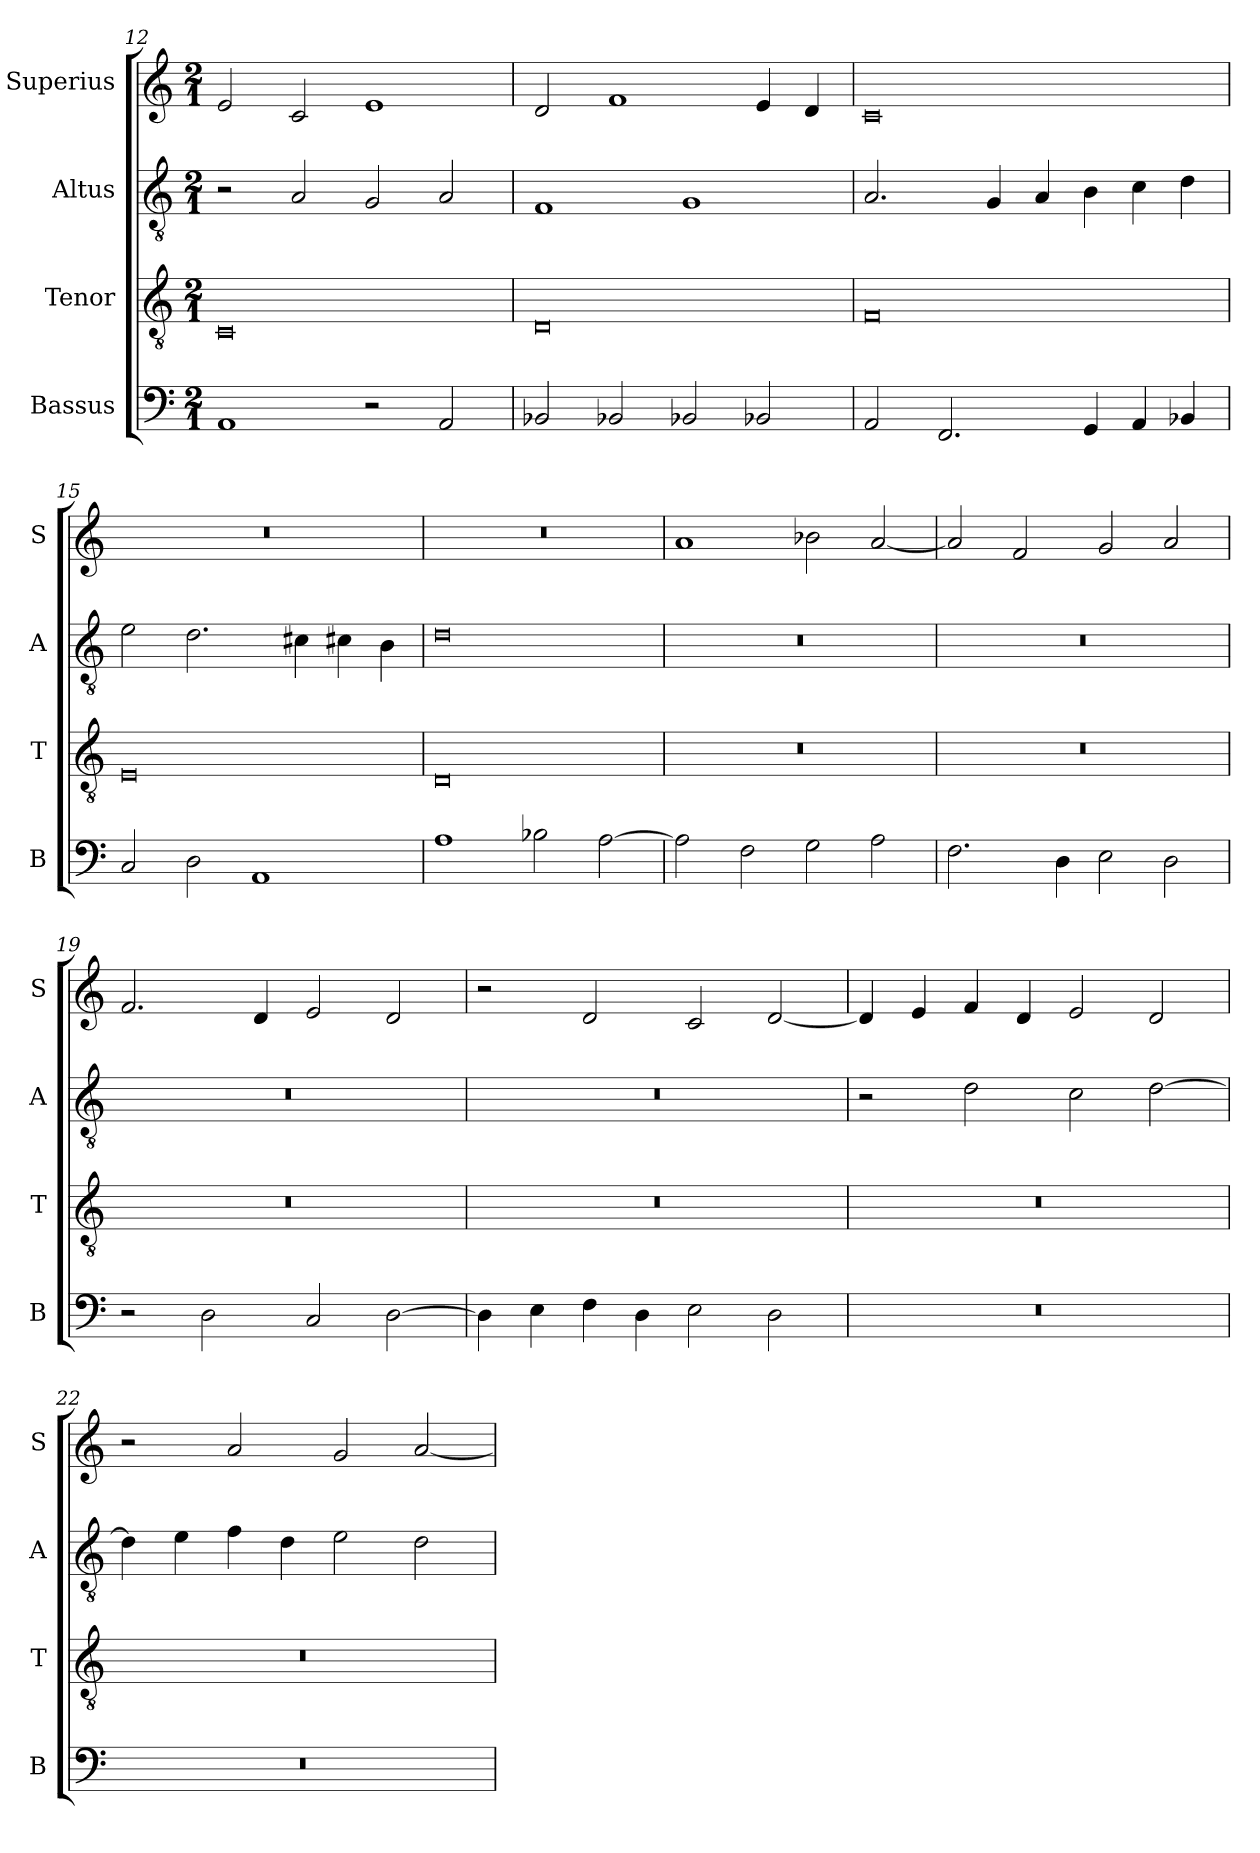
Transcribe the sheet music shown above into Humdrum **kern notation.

**kern	**kern	**kern	**kern
*part4	*part3	*part2	*part1
*staff4	*staff3	*staff2	*staff1
*I"Bassus	*I"Tenor	*I"Altus	*I"Superius
*I'B	*I'T	*I'A	*I'S
*clefF4	*clefGv2	*clefGv2	*clefG2
*k[]	*k[]	*k[]	*k[]
*M2/1	*M2/1	*M2/1	*M2/1
=12	=12	=12	=12
1AA	0C	2r	2e/
.	.	2A/	2c/
2r	.	2G/	1e
2AA/	.	2A/	.
=13	=13	=13	=13
2BB-X/	0D	1F	2d/
2BB-X/	.	.	1f
2BB-X/	.	1G	.
2BB-X/	.	.	4e/
.	.	.	4d/
=14	=14	=14	=14
2AA/	0F	2.A/	0c
2.FF/	.	.	.
.	.	4G/	.
.	.	4A/	.
4GG/	.	4B\	.
4AA/	.	4c\	.
4BB-X/	.	4d\	.
=15	=15	=15	=15
2C/	0E	2e\	0r
2D\	.	2.d\	.
1AA	.	.	.
.	.	4c#X\	.
.	.	4c#X\	.
.	.	4B\	.
=16	=16	=16	=16
1A	0D	0d	0r
2B-X\	.	.	.
[2A\	.	.	.
=17	=17	=17	=17
2A\]	0r	0r	1a
2F\	.	.	.
2G\	.	.	2b-X\
2A\	.	.	[2a/
=18	=18	=18	=18
2.F\	0r	0r	2a/]
.	.	.	2f/
4D\	.	.	.
2E\	.	.	2g/
2D\	.	.	2a/
=19	=19	=19	=19
2r	0r	0r	2.f/
2D\	.	.	.
.	.	.	4d/
2C/	.	.	2e/
[2D\	.	.	2d/
=20	=20	=20	=20
4D\]	0r	0r	2r
4E\	.	.	.
4F\	.	.	2d/
4D\	.	.	.
2E\	.	.	2c/
2D\	.	.	[2d/
=21	=21	=21	=21
0r	0r	2r	4d/]
.	.	.	4e/
.	.	2d\	4f/
.	.	.	4d/
.	.	2c\	2e/
.	.	[2d\	2d/
=22	=22	=22	=22
0r	0r	4d\]	2r
.	.	4e\	.
.	.	4f\	2a/
.	.	4d\	.
.	.	2e\	2g/
.	.	2d\	[2a/
=	=	=	=
*-	*-	*-	*-
